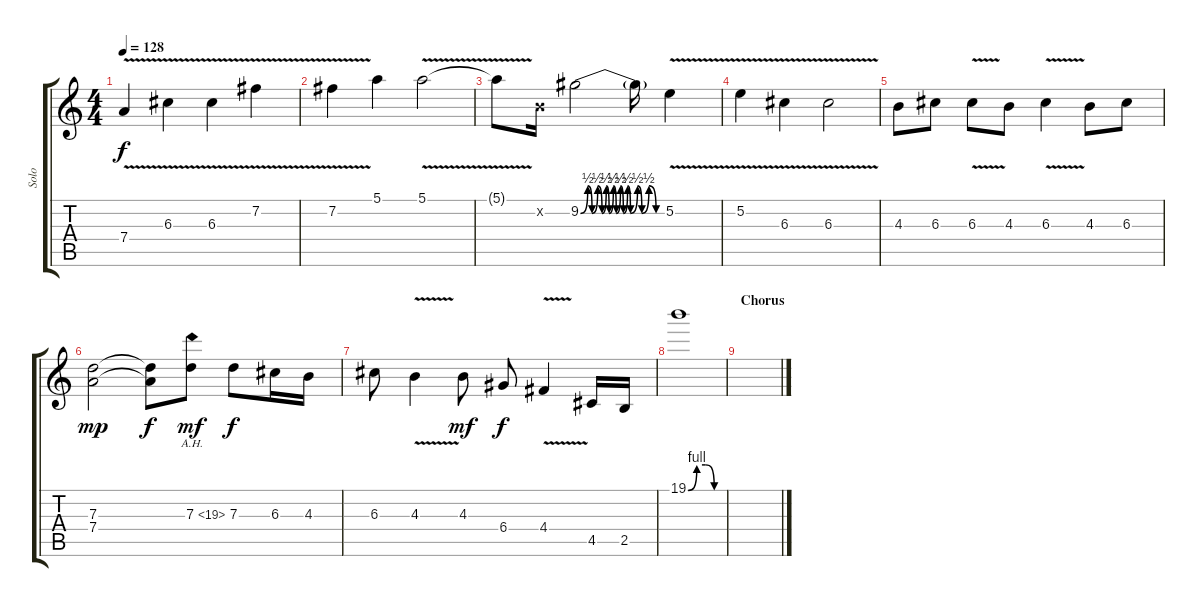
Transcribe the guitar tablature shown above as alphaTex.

\track ("Solo" "Solo") {instrument overdrivenguitar}
\staff {score tabs}
\tuning (E4 B3 G3 D3 A2 E2) {hide}
\ts (4 4)
\tempo 128
\clef g2
\ks c
7.4{v}.4{dy f} 6.3{v}.4 6.3{v}.4 7.2{v}.4 |
7.2{v}.4 5.1.4 5.1{v}.2 |
5.1{t}.8 0.2{x}.16 9.2{be (custom 0 0 5 2 8 0 12 2 15 0 18 2 20 0 23 2 25 0 28 2 30 0 33 2 35 0 40 2 43 0 48 2 53 0 60 0)}.2 9.2{t}.16 5.2{v}.4 |
5.2{v}.4 6.3{v}.4 6.3{v}.2 |
4.3.8 6.3.8 6.3{v}.8 4.3.8 6.3{v}.4 4.3.8 6.3.8 |
(7.3 7.4).2{dy mp} (7.3{t} 7.4{t}).8{dy f} 7.3{ah 12}.8{dy mf instrument guitarharmonics} 7.3.8{dy f instrument overdrivenguitar} 6.3.16 4.3.16 |
6.3.8 4.3{v}.4 4.3.8{dy mf} 6.4.8{dy f} 4.4{v}.4 4.5.16 2.5.16 |
19.1{be (custom 0 0 15 4 30 4 45 0 60 0)}.1 |
\section ("" "Chorus")
